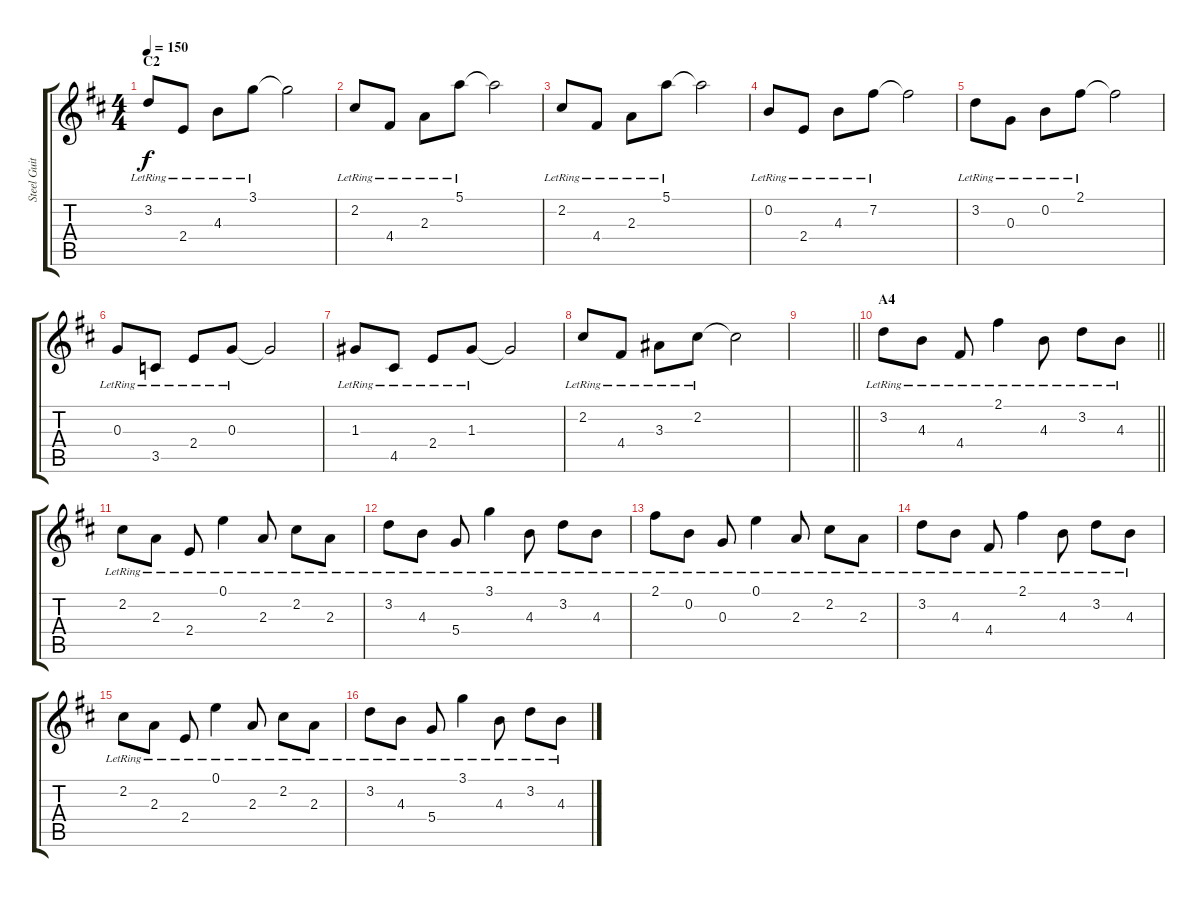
\track ("Steel Guitar (R)" "Steel Guit") {instrument acousticguitarsteel}
\staff {score tabs}
\tuning (E4 B3 G3 D3 A2 E2) {hide}
\ts (4 4)
\section ("" "C2")
\tempo 150
\clef g2
\ks d
3.2{lr}.8{dy f} 2.4{lr}.8 4.3{lr}.8 3.1{lr}.8 3.1{t}.2 |
2.2{lr}.8 4.4{lr}.8 2.3{lr}.8 5.1{lr}.8 5.1{t}.2 |
2.2{lr}.8 4.4{lr}.8 2.3{lr}.8 5.1{lr}.8 5.1{t}.2 |
0.2{lr}.8 2.4{lr}.8 4.3{lr}.8 7.2{lr}.8 7.2{t}.2 |
3.2{lr}.8 0.3{lr}.8 0.2{lr}.8 2.1{lr}.8 2.1{t}.2 |
0.3{lr}.8 3.5{lr}.8 2.4{lr}.8 0.3{lr}.8 0.3{t}.2 |
1.3{lr}.8 4.5{lr}.8 2.4{lr}.8 1.3{lr}.8 1.3{t}.2 |
2.2{lr}.8 4.4{lr}.8 3.3{lr}.8 2.2{lr}.8 2.2{t}.2 |
\barLineRight lightlight
|
\section ("" "A4")
\barLineRight lightlight
3.2{lr}.8 4.3{lr}.8 4.4{lr}.8 2.1{lr}.4 4.3{lr}.8 3.2{lr}.8 4.3{lr}.8 |
2.2{lr}.8 2.3{lr}.8 2.4{lr}.8 0.1{lr}.4 2.3{lr}.8 2.2{lr}.8 2.3{lr}.8 |
3.2{lr}.8 4.3{lr}.8 5.4{lr}.8 3.1{lr}.4 4.3{lr}.8 3.2{lr}.8 4.3{lr}.8 |
2.1{lr}.8 0.2{lr}.8 0.3{lr}.8 0.1{lr}.4 2.3{lr}.8 2.2{lr}.8 2.3{lr}.8 |
3.2{lr}.8 4.3{lr}.8 4.4{lr}.8 2.1{lr}.4 4.3{lr}.8 3.2{lr}.8 4.3{lr}.8 |
2.2{lr}.8 2.3{lr}.8 2.4{lr}.8 0.1{lr}.4 2.3{lr}.8 2.2{lr}.8 2.3{lr}.8 |
3.2{lr}.8 4.3{lr}.8 5.4{lr}.8 3.1{lr}.4 4.3{lr}.8 3.2{lr}.8 4.3{lr}.8
